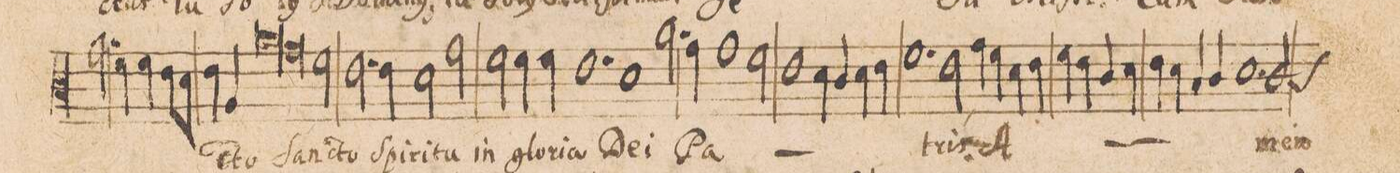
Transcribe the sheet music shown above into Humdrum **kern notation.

**kern	**text
*I"[ALTVS.]	*
*clefC3	*
*k[]	*
*met(C|)	*
*M2/1	*
[y2g\	.
4g\]	.
4f\	.
4f\	.
8e\L	.
8d\J	.
=104-	=104-
4e\	.
4A/	-cto
*lig	*
1a\	San-
1g\	.
*Xlig	*
=105-	=105-
2f\	-cto
2.e\	Spi-
4e\	-ri-
=106-	=106-
2d\	-tu
2g\	in
2f\	glo-
4f\	-ri-
4f\	-a
=107-	=107-
1.e\	De-
1d\	i
=108-	=108-
[y2a\	Pa-
4a\]	.
4g\	.
1g\	.
=109-	=109-
2f\	.
1e\	.
=110-	=110-
4d\	.
4c/	.
4d\	.
4e\	.
1.f\	.
=111-	=111-
2e,\	-tris.
4g\	A-
4f\	.
4d\	.
4e\	.
=112-	=112-
4f\	.
4e\	.
4c/	.
4d\	.
4e\	.
4d\	.
4B/	.
4c/	.
=113-	=113-
1.d\	.
2c/	-men
*custos:B	*
=114-	=114-
*lig	*
*-	*-
